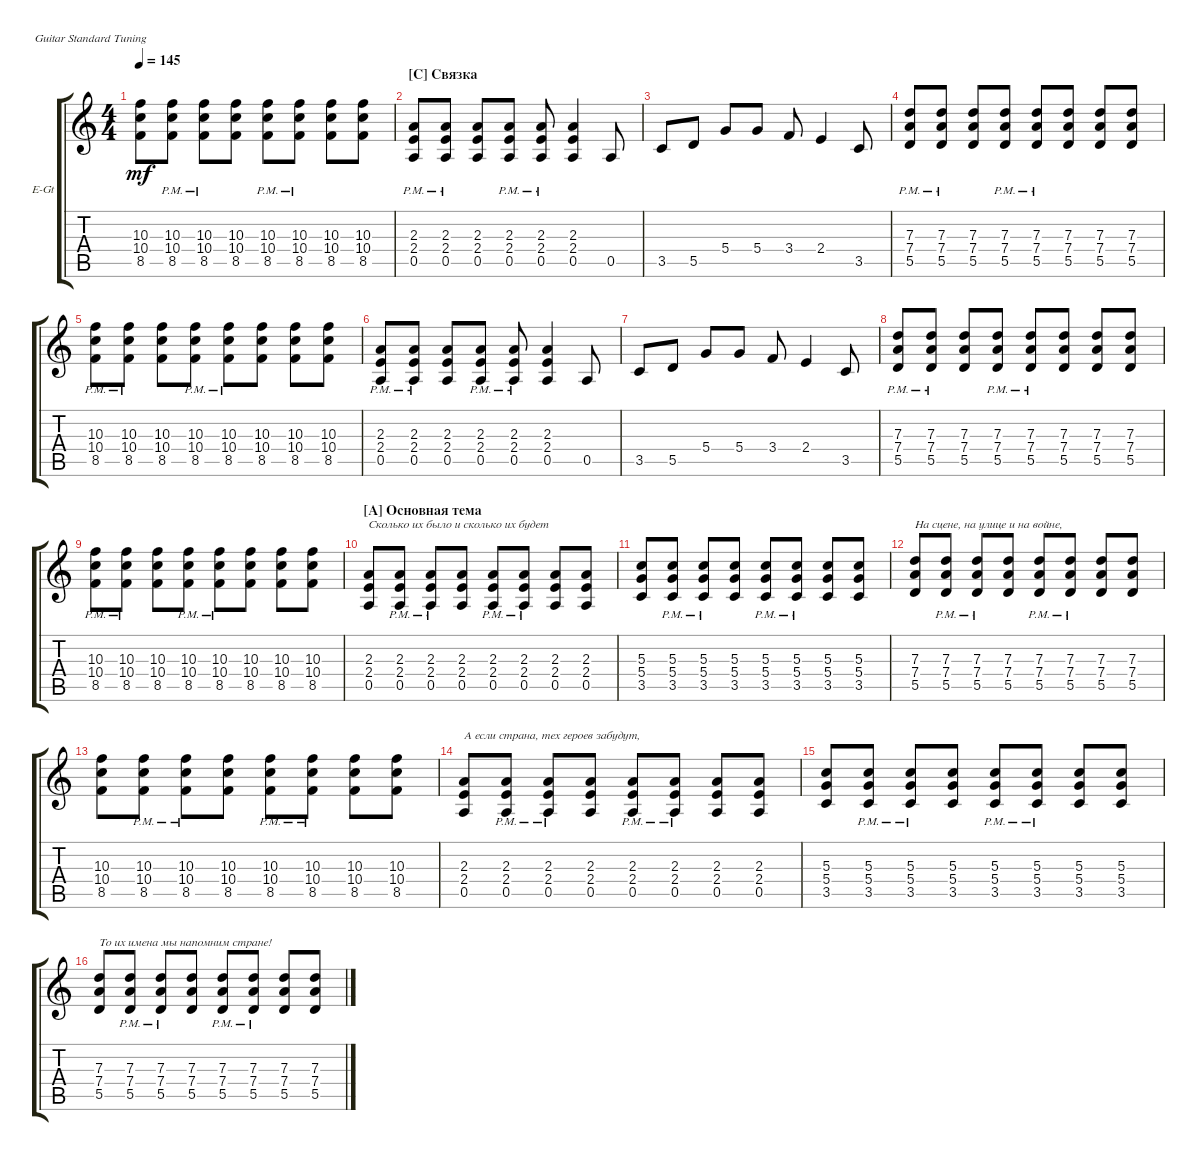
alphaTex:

\defaultSystemsLayout 4
\bracketExtendMode groupsimilarinstruments
\firstSystemTrackNameOrientation horizontal
\otherSystemsTrackNameOrientation horizontal
\track ("Electric Guitar (Drive)" "E-Gt") {instrument overdrivenguitar}
\staff {score tabs}
\tuning (E4 B3 G3 D3 A2 E2)
\ts (4 4)
\tempo 145
\clef g2
\ks c
(8.5 10.4 10.3).8{dy mf} (8.5{pm} 10.4{pm} 10.3{pm}).8 (8.5{pm} 10.4{pm} 10.3{pm}).8 (8.5 10.4 10.3).8 (8.5{pm} 10.4{pm} 10.3{pm}).8 (8.5{pm} 10.4{pm} 10.3{pm}).8 (8.5 10.4 10.3).8 (8.5 10.4 10.3).8 |
\section ("C" "Связка")
(0.5{pm} 2.4{pm} 2.3{pm}).8 (0.5{pm} 2.3{pm} 2.4{pm}).8 (0.5 2.4 2.3).8 (0.5{pm} 2.3{pm} 2.4{pm}).8 (0.5{pm} 2.4{pm} 2.3{pm}).8 (0.5 2.3 2.4).4 0.5.8 |
3.5.8 5.5.8 5.4.8 5.4.8 3.4.8 2.4.4 3.5.8 |
(5.5{pm} 7.4{pm} 7.3{pm}).8 (5.5{pm} 7.3{pm} 7.4{pm}).8 (5.5 7.4 7.3).8 (5.5{pm} 7.3{pm} 7.4{pm}).8 (5.5{pm} 7.4{pm} 7.3{pm}).8 (5.5 7.3 7.4).8 (5.5 7.4 7.3).8 (5.5 7.3 7.4).8 |
(8.5{pm} 10.4{pm} 10.3{pm}).8 (8.5{pm} 10.4{pm} 10.3{pm}).8 (8.5 10.4 10.3).8 (8.5{pm} 10.3{pm} 10.4{pm}).8 (8.5{pm} 10.4{pm} 10.3{pm}).8 (8.5 10.3 10.4).8 (8.5 10.4 10.3).8 (8.5 10.3 10.4).8 |
(0.5{pm} 2.4{pm} 2.3{pm}).8 (0.5{pm} 2.3{pm} 2.4{pm}).8 (0.5 2.4 2.3).8 (0.5{pm} 2.3{pm} 2.4{pm}).8 (0.5{pm} 2.4{pm} 2.3{pm}).8 (0.5 2.3 2.4).4 0.5.8 |
3.5.8 5.5.8 5.4.8 5.4.8 3.4.8 2.4.4 3.5.8 |
(5.5{pm} 7.4{pm} 7.3{pm}).8 (5.5{pm} 7.3{pm} 7.4{pm}).8 (5.5 7.4 7.3).8 (5.5{pm} 7.3{pm} 7.4{pm}).8 (5.5{pm} 7.4{pm} 7.3{pm}).8 (5.5 7.3 7.4).8 (5.5 7.4 7.3).8 (5.5 7.3 7.4).8 |
(8.5{pm} 10.4{pm} 10.3{pm}).8 (8.5{pm} 10.4{pm} 10.3{pm}).8 (8.5 10.4 10.3).8 (8.5{pm} 10.3{pm} 10.4{pm}).8 (8.5{pm} 10.4{pm} 10.3{pm}).8 (8.5 10.3 10.4).8 (8.5 10.4 10.3).8 (8.5 10.3 10.4).8 |
\section ("A" "Основная тема")
(0.5 2.4 2.3).8{txt "Сколько их было и сколько их будет "} (0.5{pm} 2.4{pm} 2.3{pm}).8 (0.5{pm} 2.4{pm} 2.3{pm}).8 (0.5 2.4 2.3).8 (0.5{pm} 2.4{pm} 2.3{pm}).8 (0.5{pm} 2.4{pm} 2.3{pm}).8 (0.5 2.4 2.3).8 (0.5 2.4 2.3).8 |
(3.5 5.4 5.3).8 (3.5{pm} 5.4{pm} 5.3{pm}).8 (3.5{pm} 5.4{pm} 5.3{pm}).8 (3.5 5.4 5.3).8 (3.5{pm} 5.4{pm} 5.3{pm}).8 (3.5{pm} 5.4{pm} 5.3{pm}).8 (3.5 5.4 5.3).8 (3.5 5.4 5.3).8 |
(5.5 7.4 7.3).8{txt "На сцене, на улице и на войне,"} (5.5{pm} 7.4{pm} 7.3{pm}).8 (5.5{pm} 7.4{pm} 7.3{pm}).8 (5.5 7.4 7.3).8 (5.5{pm} 7.4{pm} 7.3{pm}).8 (5.5{pm} 7.4{pm} 7.3{pm}).8 (5.5 7.4 7.3).8 (5.5 7.4 7.3).8 |
(8.5 10.4 10.3).8 (8.5{pm} 10.4{pm} 10.3{pm}).8 (8.5{pm} 10.4{pm} 10.3{pm}).8 (8.5 10.4 10.3).8 (8.5{pm} 10.4{pm} 10.3{pm}).8 (8.5{pm} 10.4{pm} 10.3{pm}).8 (8.5 10.4 10.3).8 (8.5 10.4 10.3).8 |
(0.5 2.4 2.3).8{txt "А если страна, тех героев забудут,"} (0.5{pm} 2.4{pm} 2.3{pm}).8 (0.5{pm} 2.4{pm} 2.3{pm}).8 (0.5 2.4 2.3).8 (0.5{pm} 2.4{pm} 2.3{pm}).8 (0.5{pm} 2.4{pm} 2.3{pm}).8 (0.5 2.4 2.3).8 (0.5 2.4 2.3).8 |
(3.5 5.4 5.3).8 (3.5{pm} 5.4{pm} 5.3{pm}).8 (3.5{pm} 5.4{pm} 5.3{pm}).8 (3.5 5.4 5.3).8 (3.5{pm} 5.4{pm} 5.3{pm}).8 (3.5{pm} 5.4{pm} 5.3{pm}).8 (3.5 5.4 5.3).8 (3.5 5.4 5.3).8 |
(5.5 7.4 7.3).8{txt "То их имена мы напомним стране!"} (5.5{pm} 7.4{pm} 7.3{pm}).8 (5.5{pm} 7.4{pm} 7.3{pm}).8 (5.5 7.4 7.3).8 (5.5{pm} 7.4{pm} 7.3{pm}).8 (5.5{pm} 7.4{pm} 7.3{pm}).8 (5.5 7.4 7.3).8 (5.5 7.4 7.3).8
